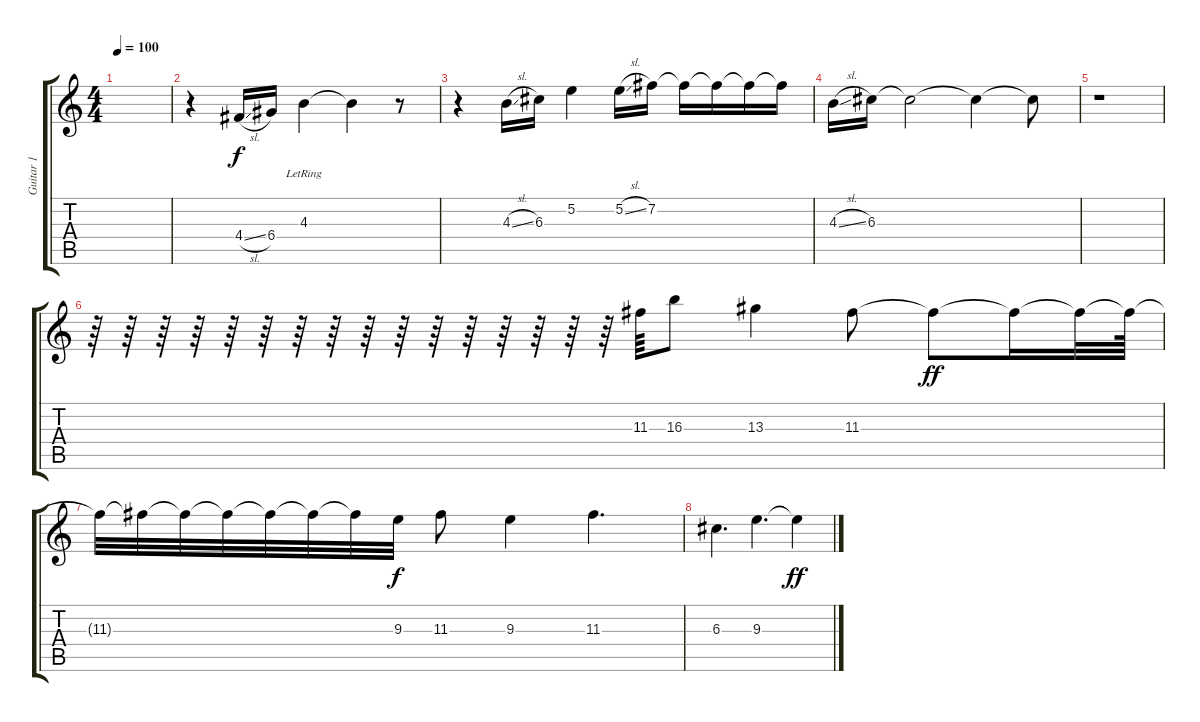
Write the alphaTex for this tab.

\track ("Guitar 1" "Guitar 1") {instrument acousticguitarnylon}
\staff {score tabs}
\tuning (E4 B3 G3 D3 A2 E2) {hide}
\ts (4 4)
\tempo 100
\clef g2
\ks c
|
r.4 4.4{sl}.16 6.4.16 4.3{lr}.4 4.3{t}.4 r.8 |
r.4 4.3{sl}.16 6.3.16 5.2.4 5.2{sl}.16 7.2.16 7.2{t}.16 7.2{t}.16 7.2{t}.16 7.2{t}.16 |
4.3{sl}.16 6.3.16 6.3{t}.2 6.3{t}.4 6.3{t}.8 |
r.1 |
r.64 r.64 r.64 r.64 r.64 r.64 r.64 r.64 r.64 r.64 r.64 r.64 r.64 r.64 r.64 r.64 11.3.64 16.3.8 13.3.4 11.3.8 11.3{t}.8{dy ff} 11.3{t}.16 11.3{t}.32 11.3{t}.64 |
11.3{t}.32 11.3{t}.32 11.3{t}.32 11.3{t}.32 11.3{t}.32 11.3{t}.32 11.3{t}.32 9.3.32{dy f} 11.3.8 9.3.4 11.3.4{d} |
6.3.4{d} 9.3.4{d} 9.3{t}.4{dy ff}
